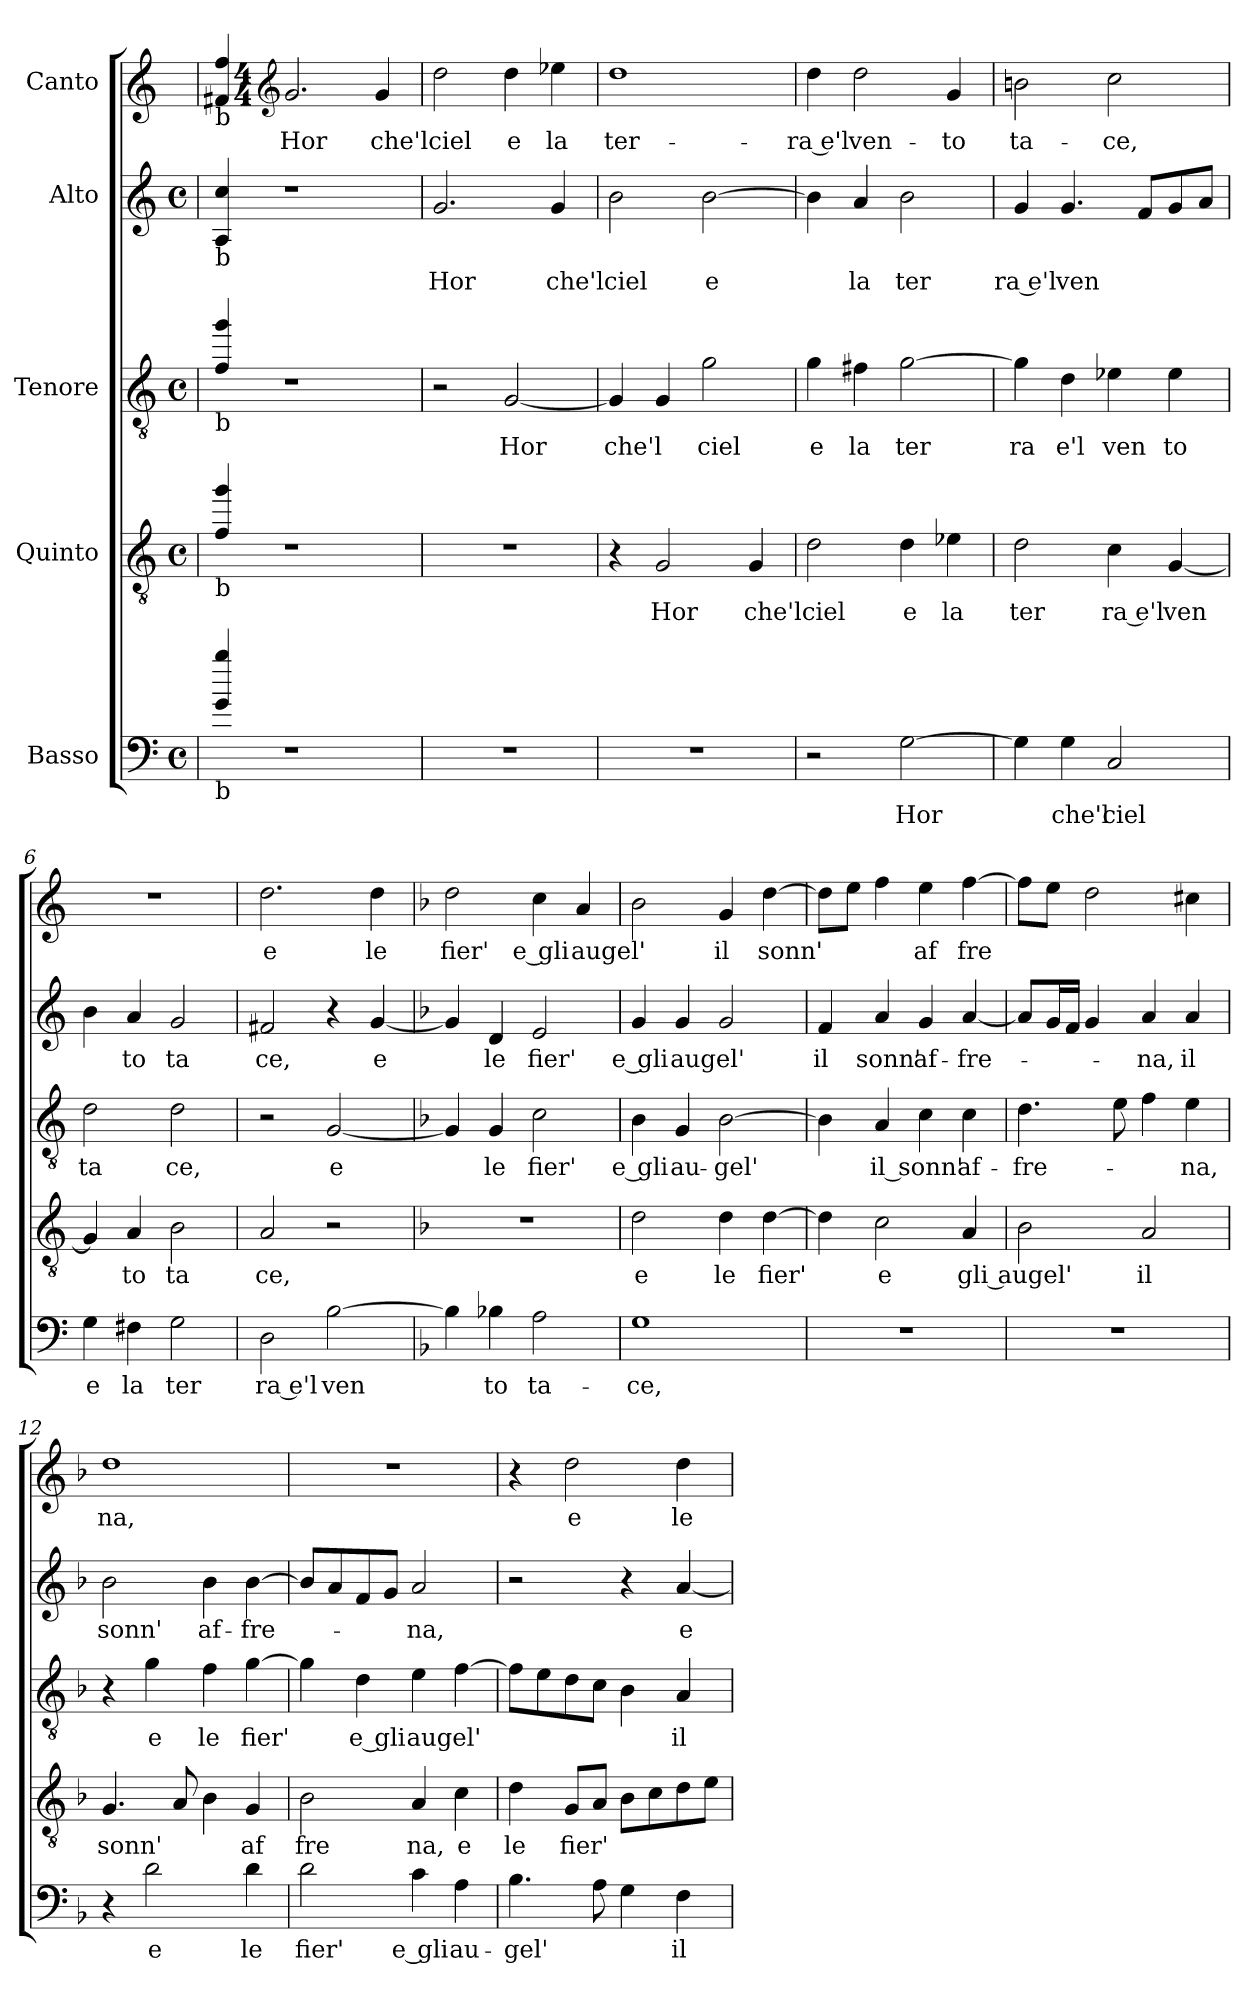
**kern	**text	**kern	**text	**kern	**text	**kern	**text	**kern	**text
*part5	*part5	*part4	*part4	*part3	*part3	*part2	*part2	*part1	*part1
*staff5	*staff5	*staff4	*staff4	*staff3	*staff3	*staff2	*staff2	*staff1	*staff1
*I"Basso	*	*I"Quinto	*	*I"Tenore	*	*I"Alto	*	*I"Canto	*
!!LO:PB:g=z
*stria5	*	*stria5	*	*stria5	*	*stria5	*	*stria5	*
*clefF4	*	*clefGv2	*	*clefGv2	*	*clefG2	*	*	*
*M4/4	*	*M4/4	*	*M4/4	*	*M4/4	*	*	*
*met(c)	*	*met(c)	*	*met(c)	*	*met(c)	*	*	*
=1	=1!	=1	=1!	=1	=1!	=1	=1!	=1!	=1!
!	!	!	!	!	!	!	!	!LO:TX:b:t=b	!
!	!	!	!	!	!	!LO:TX:b:t=b	!	!	!
!	!	!	!	!LO:TX:b:t=b	!	!	!	!	!
!	!	!LO:TX:b:t=b	!	!	!	!	!	!	!
!LO:TX:b:t=b	!	!	!	!	!	!	!	!	!
4bb/ 4g/	.	4gg/ 4f/	.	4f/ 4gg/	.	4cc/ 4A/	.	4ff/ 4f#X/	.
*	*	*	*	*	*	*	*	*clefG2	*
*	*	*	*	*	*	*	*	*M4/4	*
*	*	*	*	*	*	*	*	*met(c)	*
!LO:N:vis=1	!	!LO:N:vis=1	!	!LO:N:vis=1	!	!LO:N:vis=1	!	!	!LO:LY:b:cj
1r	.	1r	.	1r	.	1r	.	2.g/	Hor
!	!	!	!	!	!	!	!	!	!LO:LY:b:cj
.	.	.	.	.	.	.	.	4g/	che'l
=2	=2	=2	=2	=2	=2	=2	=2	=2	=2
!	!	!	!	!	!	!	!LO:LY:b:cj	!	!LO:LY:b:cj
1r	.	1r	.	2r	.	2.g/	Hor	2dd\	ciel
!	!	!	!	!	!LO:LY:b	!	!	!	!LO:LY:b:cj
.	.	.	.	[<2G/	Hor	.	.	4dd\	e
!	!	!	!	!	!	!	!LO:LY:b:cj	!	!LO:LY:b:cj
.	.	.	.	.	.	4g/	che'l	4ee-X\	la
=3	=3	=3	=3	=3	=3	=3	=3	=3	=3
!	!	!	!	!	!LO:LY:b	!	!LO:LY:b:cj	!	!LO:LY:b:cj
1r	.	4r	.	4G/]	che'l	2b\	ciel	1dd	ter-
!	!	!	!LO:LY:b:cj	!	!	!	!	!	!
.	.	2G/	Hor	4G/	.	.	.	.	.
!	!	!	!	!	!LO:LY:b:cj	!	!LO:LY:b:cj	!	!
.	.	.	.	2g\	ciel	[>2b\	e	.	.
!	!	!	!LO:LY:b:cj	!	!	!	!	!	!
.	.	4G/	che'l	.	.	.	.	.	.
=4	=4	=4	=4	=4	=4	=4	=4	=4	=4
!	!	!	!LO:LY:b:cj	!	!LO:LY:b:cj	!	!	!	!LO:LY:b:rj
2r	.	2d\	ciel	4g\	e	4b\])	.	(<4dd\	-ra e'l
!	!	!	!	!	!LO:LY:b:cj	!	!LO:LY:b:cj	!	!LO:LY:b:cj
.	.	.	.	4f#X\	la	4a/	la	2dd\	ven-
!	!LO:LY:b	!	!LO:LY:b:cj	!	!LO:LY:b	!	!LO:LY:b:cj	!	!
[>2G\	Hor	4d\	e	[>2g\	ter	2b\	ter	.	.
!	!	!	!LO:LY:b:cj	!	!	!	!	!	!LO:LY:b:cj
.	.	4e-X\	la	.	.	.	.	4g/	-to
=5	=5	=5	=5	=5	=5	=5	=5	=5	=5
!	!	!	!LO:LY:b:cj	!	!LO:LY:b	!	!LO:LY:b:rj	!	!LO:LY:b:cj
4G\]	.	2d\	ter	4g\]	ra	4g/	ra e'l	2bn\	ta-
!	!LO:LY:b:cj	!	!	!	!LO:LY:b	!	!LO:LY:b	!	!
4G\	che'l	.	.	4d\	e'l	4.g/	ven	.	.
!	!LO:LY:b:cj	!	!LO:LY:b:rj	!	!LO:LY:b:cj	!	!	!	!LO:LY:b:cj
2C/	ciel	4c\	ra e'l	4e-X\	ven	.	.	2cc\	-ce,
.	.	.	.	.	.	8f/L	.	.	.
!	!	!	!LO:LY:b	!	!LO:LY:b:cj	!	!	!	!
.	.	[<4G/	ven	4e-\	to	8g/	.	.	.
.	.	.	.	.	.	8a/J	.	.	.
=6	=6	=6	=6	=6	=6	=6	=6	=6	=6
!	!LO:LY:b:cj	!	!	!	!LO:LY:b:cj	!	!	!	!
4G\	e	4G/]	.	2d\	ta	4b\	.	1r	.
!	!LO:LY:b:cj	!	!LO:LY:b:cj	!	!	!	!LO:LY:b:cj	!	!
4F#X\	la	4A/	to	.	.	4a/	to	.	.
!	!LO:LY:b:cj	!	!LO:LY:b:cj	!	!LO:LY:b:cj	!	!LO:LY:b:cj	!	!
2G\	ter	2B\	ta	2d\	ce,	2g/	ta	.	.
=7	=7	=7	=7	=7	=7	=7	=7	=7	=7
!	!LO:LY:b:rj	!	!LO:LY:b:cj	!	!	!	!LO:LY:b:cj	!	!LO:LY:b:cj
2D\	ra e'l	2A/	ce,	2r	.	2f#X/	ce,	2.dd\	e
!	!LO:LY:b	!	!	!	!LO:LY:b:cj	!	!	!	!
[>2B\	ven	2r	.	[>2G/	e	4r	.	.	.
!	!	!	!	!	!	!	!LO:LY:b:cj	!	!LO:LY:b:cj
.	.	.	.	.	.	[>4g/	e	4dd\	le
!!LO:LB:g=z
=8	=8	=8	=8	=8	=8	=8	=8	=8	=8
*k[b-]	*	*k[b-]	*	*k[b-]	*	*k[b-]	*	*k[b-]	*
*F:	*	*F:	*	*F:	*	*F:	*	*F:	*
!	!	!	!	!	!	!	!	!	!LO:LY:b:cj
4B\]	.	1r	.	4G/]	.	4g/]	.	2dd\	fier'
!	!LO:LY:b:cj	!	!	!	!LO:LY:b:cj	!	!LO:LY:b:cj	!	!
4B-\	to	.	.	4G/	le	4d/	le	.	.
!	!LO:LY:b:cj	!	!	!	!LO:LY:b:cj	!	!LO:LY:b:cj	!	!LO:LY:b:cj
2A\	ta-	.	.	2c\	fier'	2e/	fier'	4cc\	e gli
!	!	!	!	!	!	!	!	!	!LO:LY:b
.	.	.	.	.	.	.	.	4a/	augel'
=9	=9	=9	=9	=9	=9	=9	=9	=9	=9
!	!LO:LY:b:cj	!	!LO:LY:b:cj	!	!LO:LY:b:cj	!	!LO:LY:b:cj	!	!
1G	-ce,	2d\	e	4B-\	e gli	4g/	e gli	2b-\	.
!	!	!	!	!	!LO:LY:b	!	!LO:LY:b	!	!
.	.	.	.	4G/	au-	4g/	augel'	.	.
!	!	!	!LO:LY:b:cj	!	!LO:LY:b	!	!	!	!LO:LY:b:cj
.	.	4d\	le	[>2B-\	-gel'	2g/	.	4g/	il
!	!	!	!LO:LY:b	!	!	!	!	!	!LO:LY:b
.	.	[>4d\	fier'	.	.	.	.	[>4dd\	sonn'
=10	=10	=10	=10	=10	=10	=10	=10	=10	=10
!	!	!	!	!	!	!	!LO:LY:b:cj	!	!
1r	.	4d\]	.	4B-\]	.	4f/	il	8dd\L]	.
.	.	.	.	.	.	.	.	8ee\J	.
!	!	!	!LO:LY:b:cj	!	!LO:LY:b:cj	!	!LO:LY:b:cj	!	!
.	.	2c\	e	4A/	il sonn'	4a/	sonn'	4ff\	.
!	!	!	!	!	!	!	!LO:LY:b:cj	!	!LO:LY:b:cj
.	.	.	.	4c\	.	4g/	af-	4ee\	af
!	!	!	!LO:LY:b:rj	!	!LO:LY:b:cj	!	!LO:LY:b	!	!LO:LY:b
.	.	4A/	gli augel'	4c\	af-	[<4a/	-fre-	[>4ff\	fre
=11	=11	=11	=11	=11	=11	=11	=11	=11	=11
!	!	!	!	!	!LO:LY:b	!	!	!	!
1r	.	2B-\	.	4.d\	-fre-	8a/L]	.	8ff\L]	.
.	.	.	.	.	.	16g/	.	8ee\J	.
.	.	.	.	.	.	16f/J	.	.	.
.	.	.	.	.	.	4g/	.	2dd\	.
.	.	.	.	8e\	.	.	.	.	.
!	!	!	!LO:LY:b:cj	!	!	!	!LO:LY:b:cj	!	!
.	.	2A/	il	4f\	.	4a/	-na,	.	.
!	!	!	!	!	!LO:LY:b:cj	!	!LO:LY:b:cj	!	!
.	.	.	.	4e\	-na,	4a/	il	4cc#\	.
=12	=12	=12	=12	=12	=12	=12	=12	=12	=12
!	!	!	!LO:LY:b	!	!	!	!LO:LY:b:cj	!	!LO:LY:b:cj
4r	.	4.G/	sonn'	4r	.	2b-\	sonn'	1dd	na,
!	!LO:LY:b:cj	!	!	!	!LO:LY:b:cj	!	!	!	!
2d\	e	.	.	4g\	e	.	.	.	.
.	.	8A/	.	.	.	.	.	.	.
!	!	!	!	!	!LO:LY:b:cj	!	!LO:LY:b:cj	!	!
.	.	4B-\	.	4f\	le	4b-\	af-	.	.
!	!LO:LY:b:cj	!	!LO:LY:b:cj	!	!LO:LY:b	!	!LO:LY:b	!	!
4d\	le	4G/	af	[>4g\	fier'	[<4b-\	-fre-	.	.
=13	=13	=13	=13	=13	=13	=13	=13	=13	=13
!	!LO:LY:b:cj	!	!LO:LY:b:cj	!	!	!	!	!	!
2d\	fier'	2B-\	fre	4g\]	.	8b-/L]	.	1r	.
.	.	.	.	.	.	8a/	.	.	.
!	!	!	!	!	!LO:LY:b:cj	!	!	!	!
.	.	.	.	4d\	e gli	8f/	.	.	.
.	.	.	.	.	.	8g/J	.	.	.
!	!LO:LY:b:cj	!	!LO:LY:b:cj	!	!LO:LY:b	!	!LO:LY:b:cj	!	!
4c\	e gli	4A/	na,	4e\	augel'	2a/	-na,	.	.
!	!LO:LY:b	!	!LO:LY:b:cj	!	!	!	!	!	!
4A\	au-	4c\	e	[>4f\	.	.	.	.	.
=14	=14	=14	=14	=14	=14	=14	=14	=14	=14
!	!LO:LY:b	!	!LO:LY:b:cj	!	!	!	!	!	!
4.B-\	-gel'	4d\	le	8f\L]	.	2r	.	4r	.
.	.	.	.	8e\	.	.	.	.	.
!	!	!	!LO:LY:b	!	!	!	!	!	!LO:LY:b:cj
.	.	8G/L	fier'	8d\	.	.	.	2dd\	e
8A\	.	8A/J	.	8c\J	.	.	.	.	.
4G\	.	8B-\L	.	4B-\	.	4r	.	.	.
.	.	8c\	.	.	.	.	.	.	.
!	!LO:LY:b:cj	!	!	!	!LO:LY:b:cj	!	!LO:LY:b:cj	!	!LO:LY:b:cj
4F\	il	8d\	.	4A/	il	[>4a/	e	4dd\	le
.	.	8e\J	.	.	.	.	.	.	.
=	=	=	=	=	=	=	=	=	=
*-	*-	*-	*-	*-	*-	*-	*-	*-	*-
